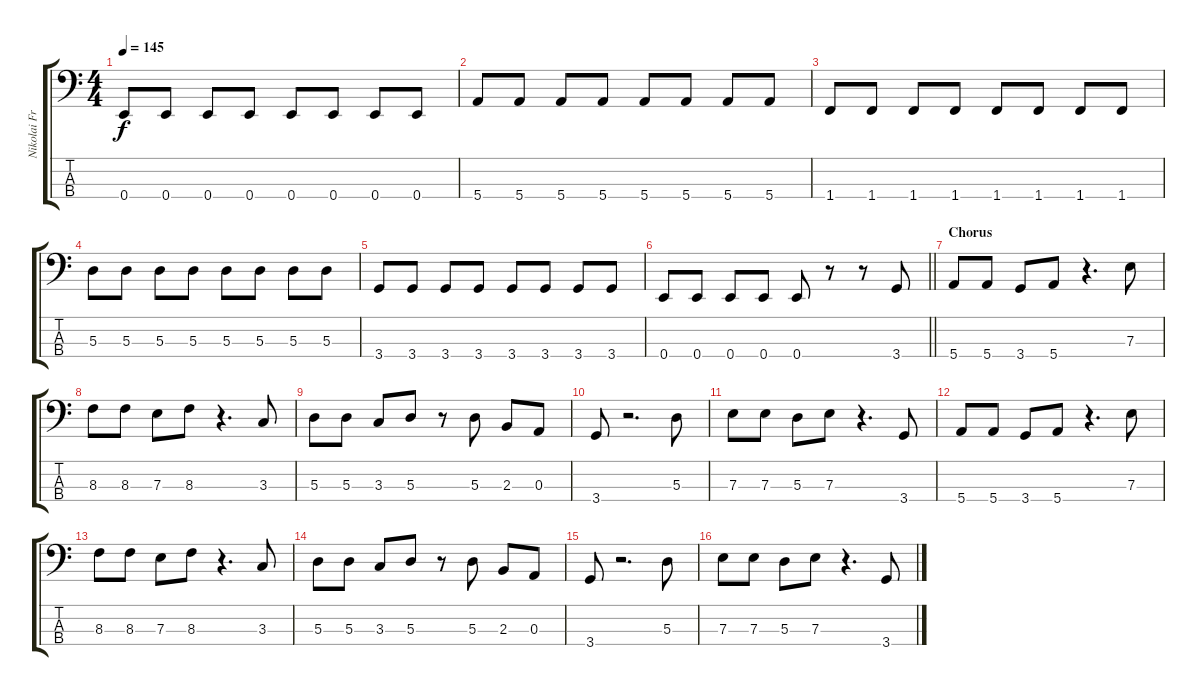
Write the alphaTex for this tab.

\track ("Nikolai Fraiture" "Nikolai Fr") {instrument electricbassfinger}
\staff {score tabs}
\tuning (G2 D2 A1 E1) {hide}
\ts (4 4)
\tempo 145
\clef f4
\ks c
0.4.8{dy f} 0.4.8 0.4.8 0.4.8 0.4.8 0.4.8 0.4.8 0.4.8 |
5.4.8 5.4.8 5.4.8 5.4.8 5.4.8 5.4.8 5.4.8 5.4.8 |
1.4.8 1.4.8 1.4.8 1.4.8 1.4.8 1.4.8 1.4.8 1.4.8 |
5.3.8 5.3.8 5.3.8 5.3.8 5.3.8 5.3.8 5.3.8 5.3.8 |
3.4.8 3.4.8 3.4.8 3.4.8 3.4.8 3.4.8 3.4.8 3.4.8 |
\barLineRight lightlight
0.4.8 0.4.8 0.4.8 0.4.8 0.4.8 r.8 r.8 3.4.8 |
\section ("" "Chorus")
5.4.8 5.4.8 3.4.8 5.4.8 r.4{d} 7.3.8 |
8.3.8 8.3.8 7.3.8 8.3.8 r.4{d} 3.3.8 |
5.3.8 5.3.8 3.3.8 5.3.8 r.8 5.3.8 2.3.8 0.3.8 |
3.4.8 r.2{d} 5.3.8 |
7.3.8 7.3.8 5.3.8 7.3.8 r.4{d} 3.4.8 |
5.4.8 5.4.8 3.4.8 5.4.8 r.4{d} 7.3.8 |
8.3.8 8.3.8 7.3.8 8.3.8 r.4{d} 3.3.8 |
5.3.8 5.3.8 3.3.8 5.3.8 r.8 5.3.8 2.3.8 0.3.8 |
3.4.8 r.2{d} 5.3.8 |
7.3.8 7.3.8 5.3.8 7.3.8 r.4{d} 3.4.8
